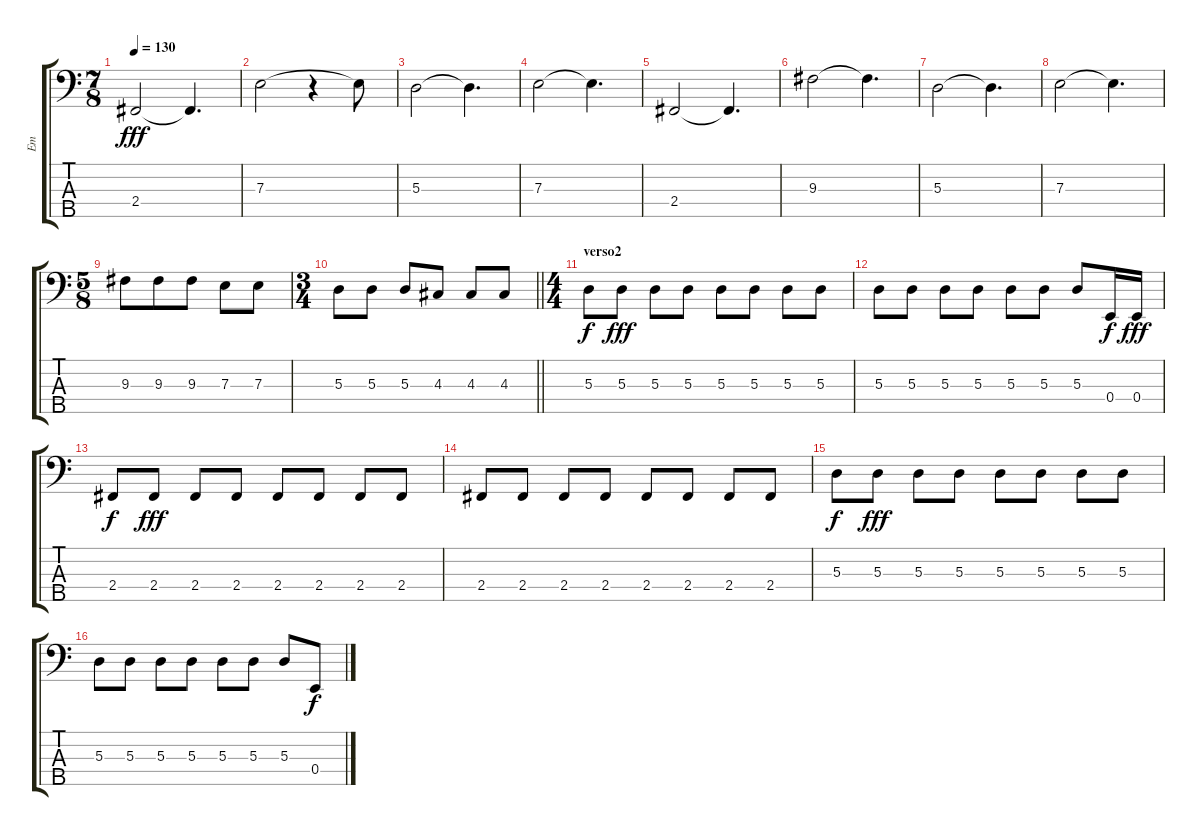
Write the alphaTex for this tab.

\track ("Em" "Em") {instrument electricbassfinger}
\staff {score tabs}
\tuning (G2 D2 A1 E1 B0) {hide}
\ts (7 8)
\tempo 130
\clef f4
\ks c
2.4.2{dy fff} 2.4{t}.4{d} |
7.3.2 r.4 7.3{t}.8 |
5.3.2 5.3{t}.4{d} |
7.3.2 7.3{t}.4{d} |
2.4.2 2.4{t}.4{d} |
9.3.2 9.3{t}.4{d} |
5.3.2 5.3{t}.4{d} |
7.3.2 7.3{t}.4{d} |
\ts (5 8)
9.3.8 9.3.8 9.3.8 7.3.8 7.3.8 |
\ts (3 4)
\barLineRight lightlight
5.3.8 5.3.8 5.3.8 4.3.8 4.3.8 4.3.8 |
\ts (4 4)
\section ("" "verso2")
5.3.8{dy f} 5.3.8{dy fff} 5.3.8 5.3.8 5.3.8 5.3.8 5.3.8 5.3.8 |
5.3.8 5.3.8 5.3.8 5.3.8 5.3.8 5.3.8 5.3.8 0.4.16{dy f} 0.4.16{dy fff} |
2.4.8{dy f} 2.4.8{dy fff} 2.4.8 2.4.8 2.4.8 2.4.8 2.4.8 2.4.8 |
2.4.8 2.4.8 2.4.8 2.4.8 2.4.8 2.4.8 2.4.8 2.4.8 |
5.3.8{dy f} 5.3.8{dy fff} 5.3.8 5.3.8 5.3.8 5.3.8 5.3.8 5.3.8 |
5.3.8 5.3.8 5.3.8 5.3.8 5.3.8 5.3.8 5.3.8 0.4.8{dy f}
